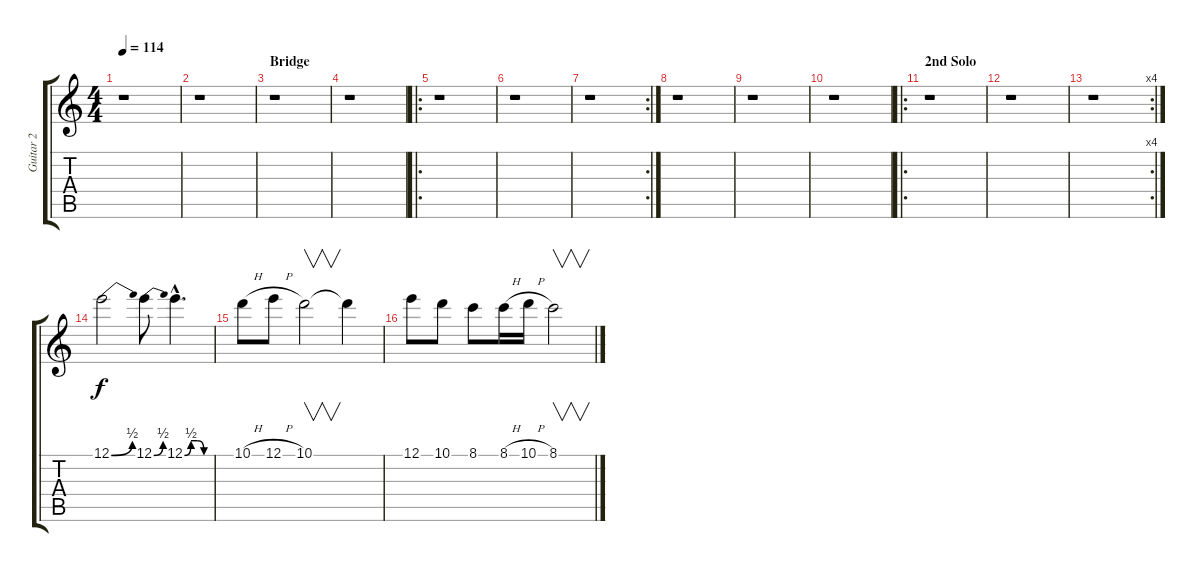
\track ("Guitar 2" "Guitar 2") {instrument overdrivenguitar}
\staff {score tabs}
\tuning (E4 B3 G3 D3 A2 E2) {hide}
\ts (4 4)
\tempo 114
\clef g2
\ks c
r.1{dy f} |
r.1 |
\section ("" "Bridge")
r.1 |
r.1 |
\ro
r.1 |
r.1 |
\rc 2
r.1 |
r.1 |
r.1 |
r.1 |
\ro
\section ("" "2nd Solo")
r.1 |
r.1 |
\rc 4
r.1 |
12.1{be (bend 0 0 60 2)}.2 12.1{be (bend 0 0 60 2)}.8 12.1{be (custom 0 0 15 2 30 2 45 0 60 0) hac}.4{d} |
10.1{h}.8 12.1{h}.8 10.1.2{v} 10.1{t}.4 |
12.1.8 10.1.8 8.1.8 8.1{h}.16 10.1{h}.16 8.1.2{v}
